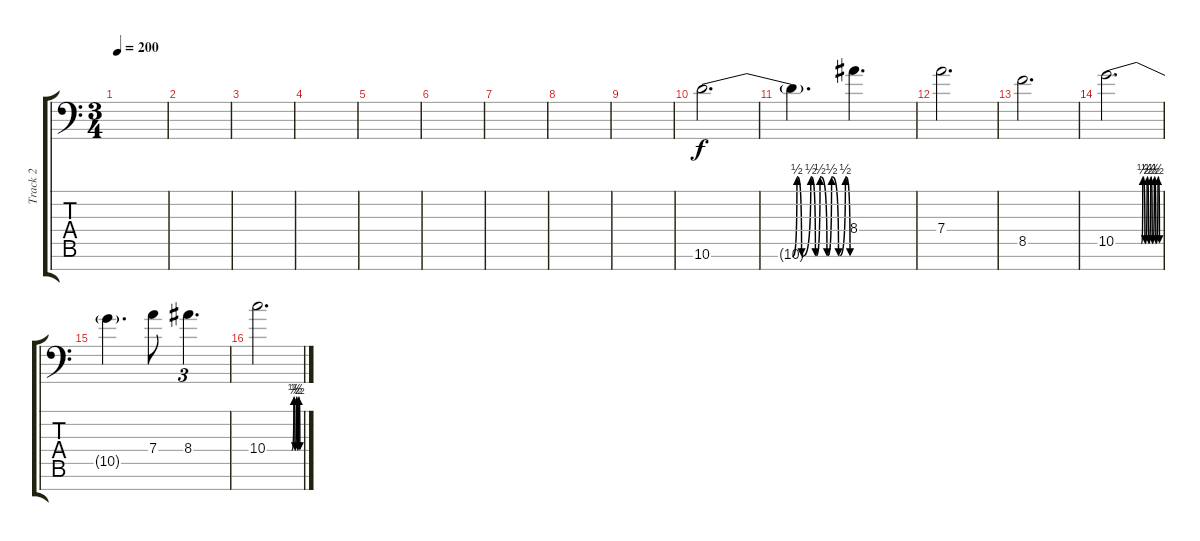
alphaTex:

\track ("Track 2" "Track 2") {instrument distortionguitar}
\staff {score tabs}
\tuning (E4 B3 G3 D3 A2 E2 A1) {hide}
\ts (3 4)
\tempo 200
\clef f4
\ks c
|
|
|
|
|
|
|
|
|
10.6{be (custom 0 0 15 0 30 0 35 0 37 2 39 0 43 2 45 0 47 2 50 0 52 2 55 0 58 2 60 0)}.2{d} |
10.6{t}.4{d} 8.4.4{d} |
7.4.2{d} |
8.5.2{d} |
10.5{be (custom 0 0 15 0 35 0 37 2 40 0 43 2 45 0 48 2 50 0 53 2 55 0 58 2 60 0)}.2{d} |
10.5{t}.4{d} 7.4.8 8.4.4{d tu (3 2)} |
10.4{be (custom 0 0 15 0 30 0 45 0 49 2 51 0 54 2 56 0 58 2 60 0)}.2{d}
